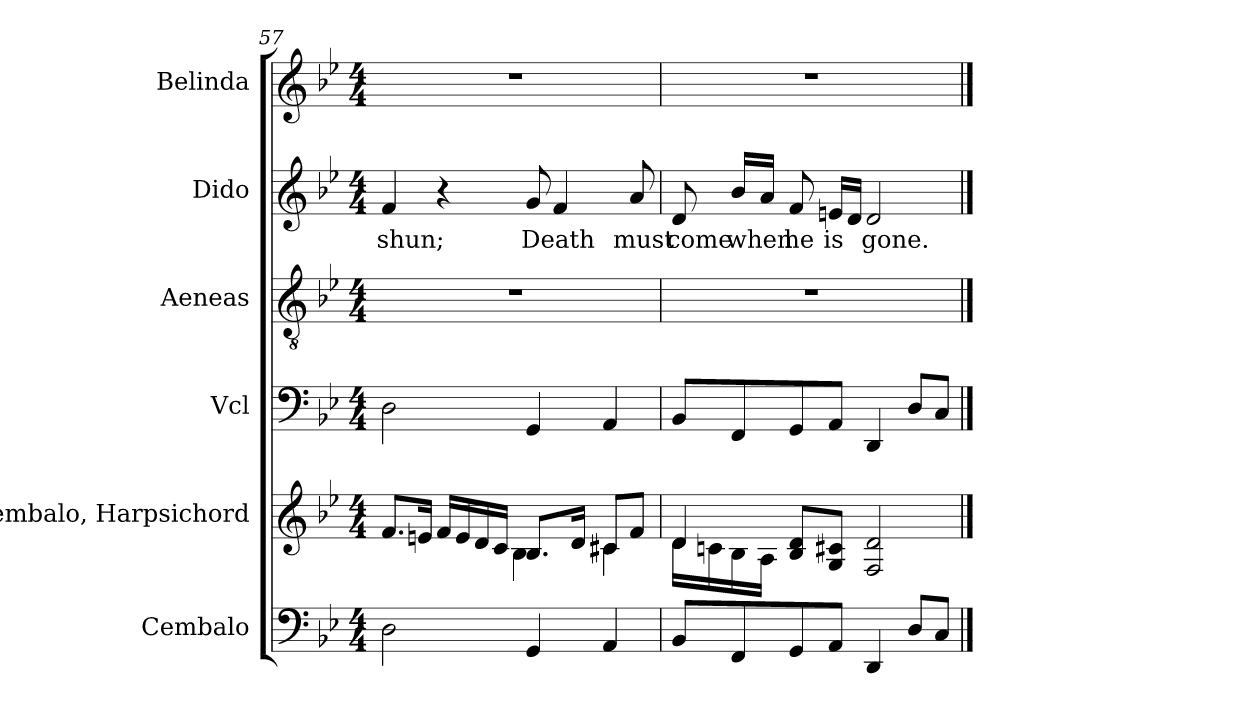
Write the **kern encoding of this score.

**kern	**kern	**kern	**kern	**kern	**text	**kern
*part6	*part5	*part4	*part3	*part2	*part2	*part1
*staff6	*staff5	*staff4	*staff3	*staff2	*staff2	*staff1
*I"Cembalo	*I"Cembalo, Harpsichord	*I"Vcl	*I"Aeneas	*I"Dido	*	*I"Belinda
*	*I'Hpschd	*I'Vc	*I'A	*I'D	*	*I'B
*clefF4	*clefG2	*clefF4	*clefGv2	*clefG2	*	*clefG2
*k[b-e-]	*k[b-e-]	*k[b-e-]	*k[b-e-]	*k[b-e-]	*	*k[b-e-]
*M4/4	*M4/4	*M4/4	*M4/4	*M4/4	*	*M4/4
=57	=57	=57	=57	=57	=57	=57
*	*^	*	*	*	*	*
!	!	!	!	!	!	!LO:LY:b	!
2D\	8.f/L	2ryy	2D\	1r	4f/	shun;	1r
.	16en/Jk	.	.	.	.	.	.
.	16f/LL	.	.	.	4r	.	.
.	16e/	.	.	.	.	.	.
.	16d/	.	.	.	.	.	.
.	16c/JJ	.	.	.	.	.	.
!	!	!	!	!	!	!LO:LY:b	!
4GG/	8.B-/L	4B-\	4GG/	.	8g/	Death	.
.	.	.	.	.	4f/	.	.
.	16d/Jk	.	.	.	.	.	.
4AA/	8c#X/L	4c#\	4AA/	.	.	.	.
!	!	!	!	!	!	!LO:LY:b	!
.	8f/J	.	.	.	8a/	must	.
!!LO:LB:g=z
=58	=58	=58	=58	=58	=58	=58	=58
!	!	!	!	!	!	!LO:LY:b	!
8BB-/L	4d/	16d\LL	8BB-/L	1r	8d/	come	1r
.	.	16cn\	.	.	.	.	.
!	!	!	!	!	!	!LO:LY:b	!
8FF/	.	16B-\	8FF/	.	16b-/LL	when	.
.	.	16A\JJ	.	.	16a/JJ	.	.
!	!	!	!	!	!	!LO:LY:b	!
8GG/	8B-/ 8d/L	2.ryy	8GG/	.	8f/	he	.
!	!	!	!	!	!	!LO:LY:b	!
8AA/J	8G/ 8c#X/J	.	8AA/J	.	16en/LL	is	.
.	.	.	.	.	16d/JJ	.	.
!	!	!	!	!	!	!LO:LY:b	!
4DD/	2F/ 2d/	.	4DD/	.	2d/	gone.	.
8D/L	.	.	8D/L	.	.	.	.
8C/J	.	.	8C/J	.	.	.	.
*	*v	*v	*	*	*	*	*
==	==	==	==	==	==	==
*-	*-	*-	*-	*-	*-	*-
